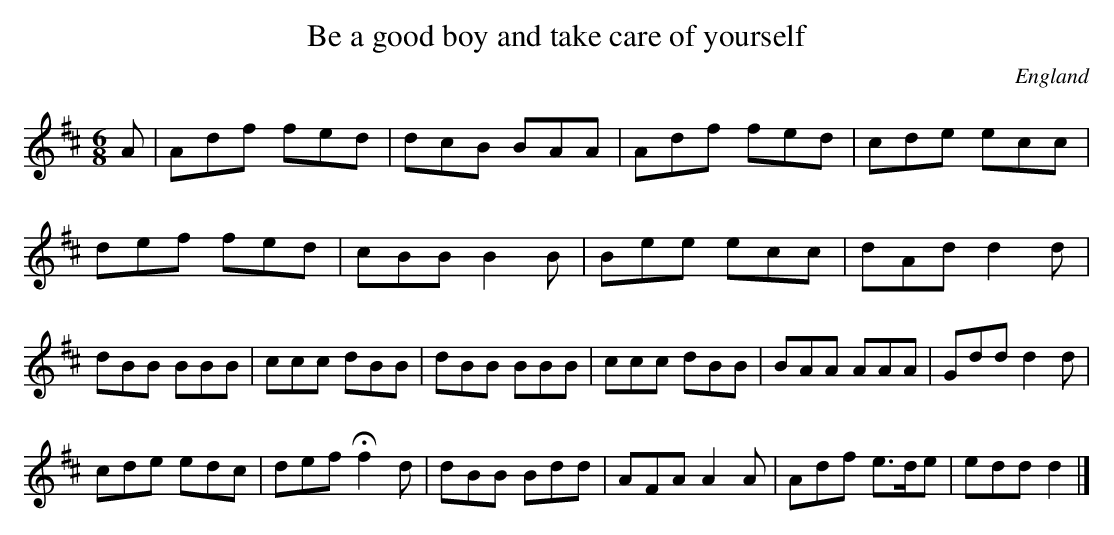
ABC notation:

X:1
T:Be a good boy and take care of yourself
L:1/8
M:6/8
O:England
K:D major
A | \
Adf fed | dcB BAA | Adf fed | cde ecc | \
def fed | cBB B2B | Bee ecc | dAd d2d |
dBB BBB | ccc dBB | dBB BBB | ccc dBB | \
BAA AAA | Gdd d2d | !cde edc | def Hf2d | \
dBB Bdd | AFA A2A | Adf e>de | edd d2 |]
